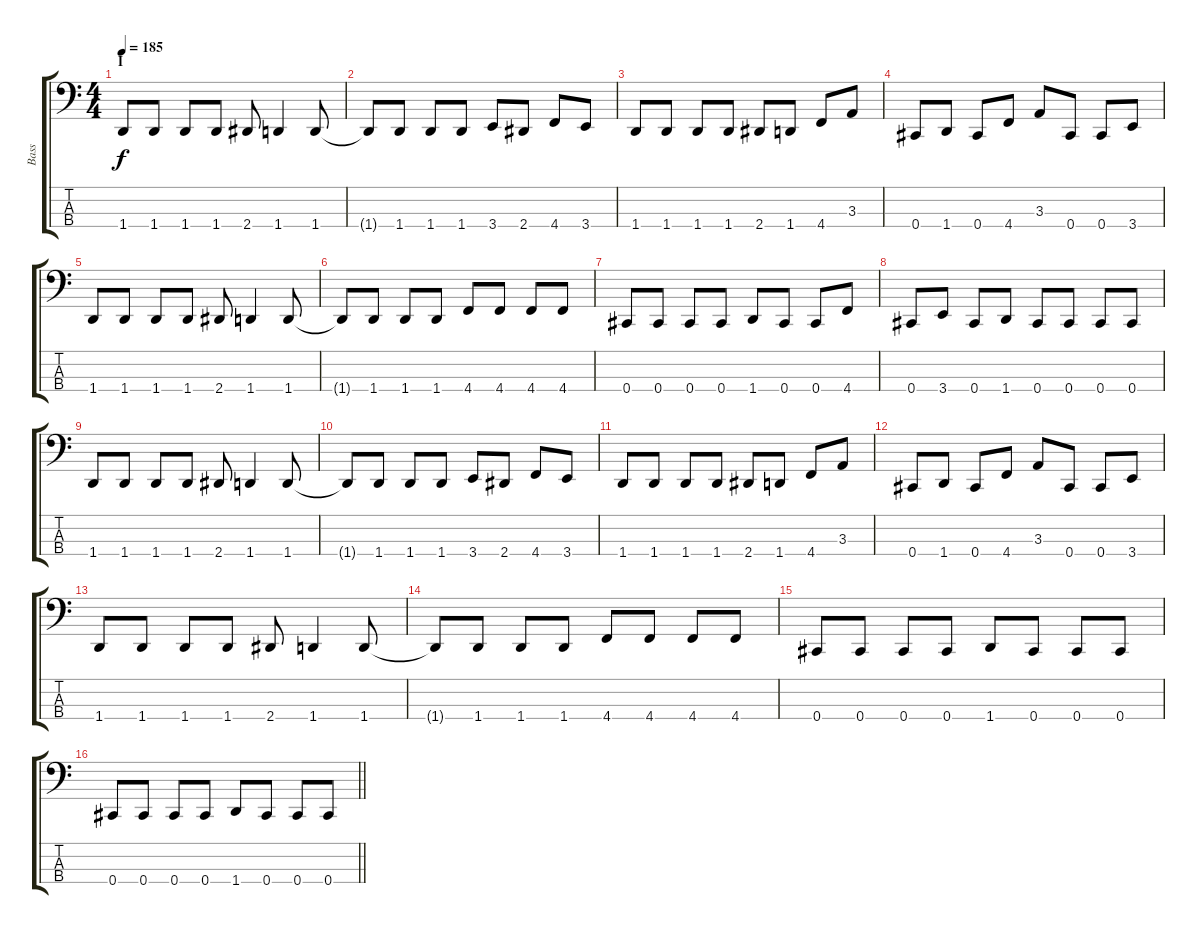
\track ("Bass" "Bass") {instrument electricbassfinger}
\staff {score tabs}
\tuning (E2 B1 Gb1 Db1) {hide}
\ts (4 4)
\section ("" "I")
\tempo 185
\clef f4
\ks c
1.4.8{dy f} 1.4.8 1.4.8 1.4.8 2.4.8 1.4.4 1.4.8 |
1.4{t}.8 1.4.8 1.4.8 1.4.8 3.4.8 2.4.8 4.4.8 3.4.8 |
1.4.8 1.4.8 1.4.8 1.4.8 2.4.8 1.4.8 4.4.8 3.3.8 |
0.4.8 1.4.8 0.4.8 4.4.8 3.3.8 0.4.8 0.4.8 3.4.8 |
1.4.8 1.4.8 1.4.8 1.4.8 2.4.8 1.4.4 1.4.8 |
1.4{t}.8 1.4.8 1.4.8 1.4.8 4.4.8 4.4.8 4.4.8 4.4.8 |
0.4.8 0.4.8 0.4.8 0.4.8 1.4.8 0.4.8 0.4.8 4.4.8 |
0.4.8 3.4.8 0.4.8 1.4.8 0.4.8 0.4.8 0.4.8 0.4.8 |
1.4.8 1.4.8 1.4.8 1.4.8 2.4.8 1.4.4 1.4.8 |
1.4{t}.8 1.4.8 1.4.8 1.4.8 3.4.8 2.4.8 4.4.8 3.4.8 |
1.4.8 1.4.8 1.4.8 1.4.8 2.4.8 1.4.8 4.4.8 3.3.8 |
0.4.8 1.4.8 0.4.8 4.4.8 3.3.8 0.4.8 0.4.8 3.4.8 |
1.4.8 1.4.8 1.4.8 1.4.8 2.4.8 1.4.4 1.4.8 |
1.4{t}.8 1.4.8 1.4.8 1.4.8 4.4.8 4.4.8 4.4.8 4.4.8 |
0.4.8 0.4.8 0.4.8 0.4.8 1.4.8 0.4.8 0.4.8 0.4.8 |
\barLineRight lightlight
0.4.8 0.4.8 0.4.8 0.4.8 1.4.8 0.4.8 0.4.8 0.4.8
